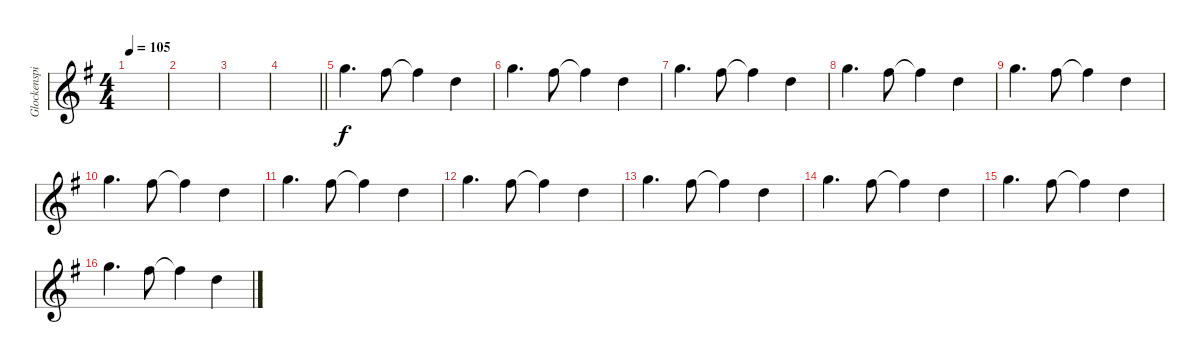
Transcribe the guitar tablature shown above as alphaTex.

\track ("Glockenspiel" "Glockenspi") {instrument musicbox}
\staff {score}
\tuning (E5 B4 G4 D4 A3 E3) {hide}
\ts (4 4)
\tempo 105
\clef g2
\ks eminor
|
|
|
\barLineRight lightlight
|
3.1.4{d} 2.1.8 2.1{t}.4 3.2.4 |
3.1.4{d} 2.1.8 2.1{t}.4 3.2.4 |
3.1.4{d} 2.1.8 2.1{t}.4 3.2.4 |
3.1.4{d} 2.1.8 2.1{t}.4 3.2.4 |
3.1.4{d} 2.1.8 2.1{t}.4 3.2.4 |
3.1.4{d} 2.1.8 2.1{t}.4 3.2.4 |
3.1.4{d} 2.1.8 2.1{t}.4 3.2.4 |
3.1.4{d} 2.1.8 2.1{t}.4 3.2.4 |
3.1.4{d} 2.1.8 2.1{t}.4 3.2.4 |
3.1.4{d} 2.1.8 2.1{t}.4 3.2.4 |
3.1.4{d} 2.1.8 2.1{t}.4 3.2.4 |
3.1.4{d} 2.1.8 2.1{t}.4 3.2.4
